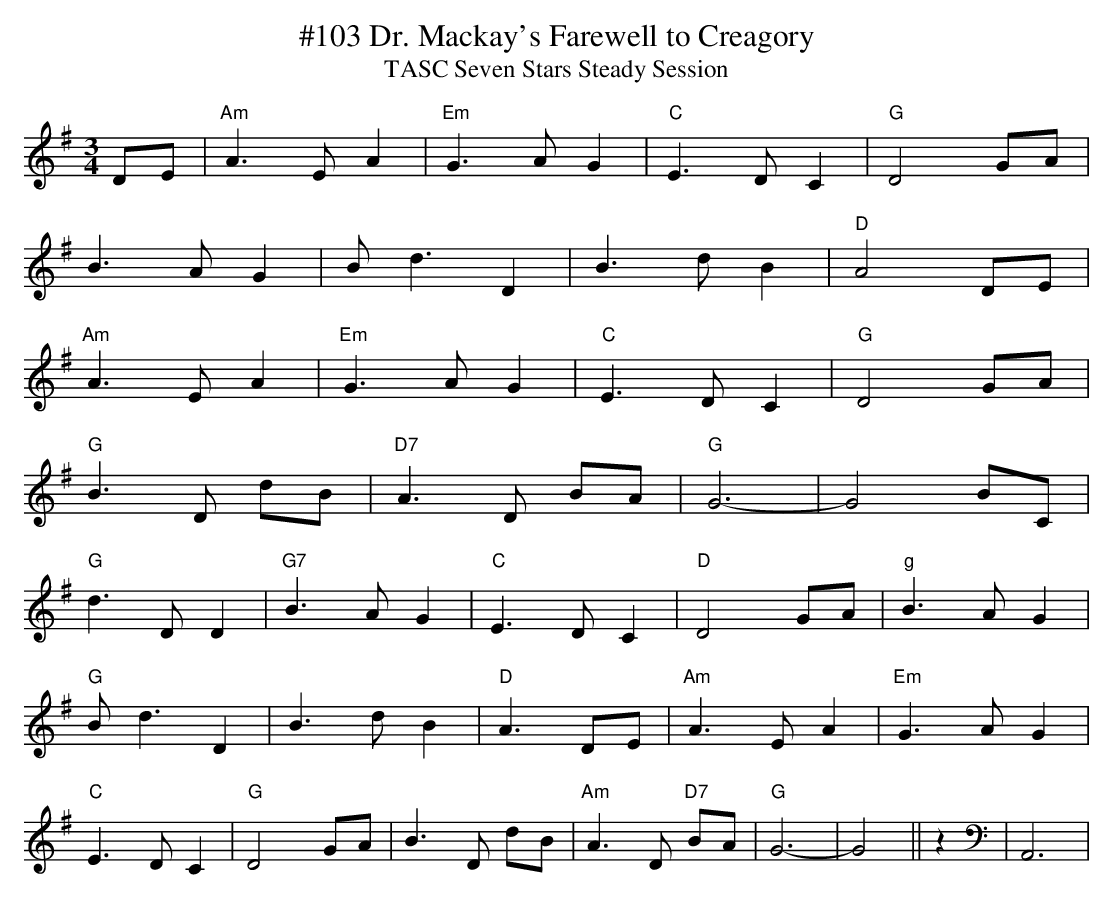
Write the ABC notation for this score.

X:1
T:#103 Dr. Mackay's Farewell to Creagory
T:TASC Seven Stars Steady Session
M:3/4
L:1/8
K:G
DE|"Am"A3EA2|"Em"G3AG2|"C"E3DC2|"G"D4GA|!
B3AG2|Bd3D2|B3dB2|"D"A4DE|!
"Am"A3EA2|"Em"G3AG2|"C"E3DC2|"G"D4GA|!
"G"B3D dB|"D7"A3D BA|"G"G6|-G4BC|!
"G"d3DD2|"G7"B3AG2|"C"E3DC2|"D"D4GA|"g"B3AG2|!
"G"Bd3D2|B3dB2|"D"A3DE|"Am"A3EA2|"Em"G3AG2|!
"C"E3DC2|"G"D4GA|B3D dB|"Am"A3D "D7"BA|"G"G6|-G4||
z2|A,,6|
